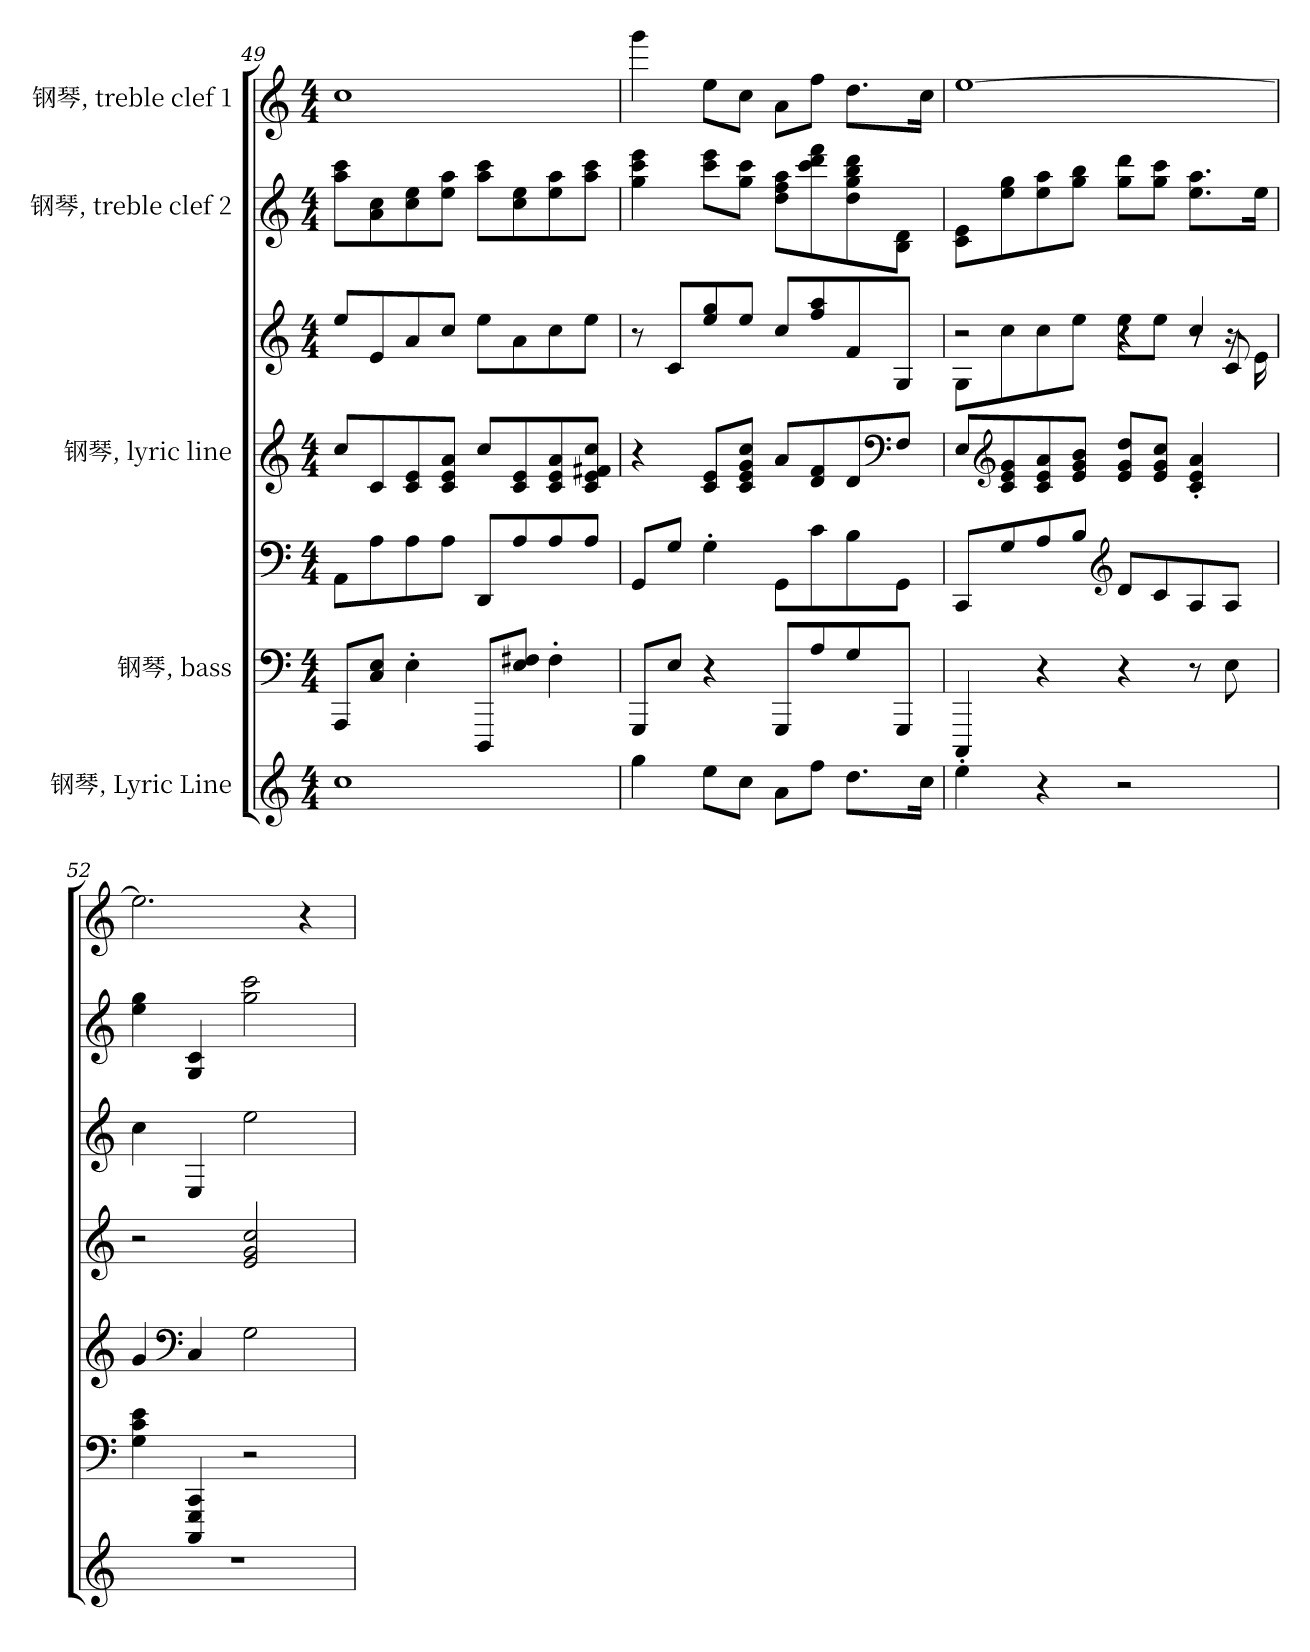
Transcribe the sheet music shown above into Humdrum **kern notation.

**kern	**kern	**kern	**kern	**kern	**kern	**kern
*part5	*part4	*part4	*part3	*part3	*part2	*part1
*staff7	*staff6	*staff5	*staff4	*staff3	*staff2	*staff1
*I"钢琴, Lyric Line	*I"钢琴, bass	*	*I"钢琴, lyric line	*	*I"钢琴, treble clef 2	*I"钢琴, treble clef 1
!!LO:PB:g=z
*clefG2	*clefF4	*clefF4	*clefG2	*clefG2	*clefG2	*clefG2
*k[]	*k[]	*k[]	*k[]	*k[]	*k[]	*k[]
*M4/4	*M4/4	*M4/4	*M4/4	*M4/4	*M4/4	*M4/4
=49	=49	=49	=49	=49	=49	=49
1cc	8AAA/L	8AA\L	8cc/L	8ee/L	8aa\ 8ccc\L	1cc
.	8C/ 8E/J	8A\	8c/	8e/	8a\ 8cc\	.
.	4E'\	8A\	8c/ 8e/	8a/	8cc\ 8ee\	.
.	.	8A\J	8c/ 8e/ 8a/J	8cc/J	8ee\ 8aa\J	.
.	8DDD/L	8DD/L	8cc/L	8ee\L	8aa\ 8ccc\L	.
.	8E/ 8F#X/J	8A/	8c/ 8e/	8a\	8cc\ 8ee\	.
.	4F#'\	8A/	8c/ 8e/ 8a/	8cc\	8ee\ 8aa\	.
.	.	8A/J	8c/ 8e/ 8f#X/ 8cc/J	8ee\J	8aa\ 8ccc\J	.
=50	=50	=50	=50	=50	=50	=50
4gg\	8GGG/L	8GG/L	4r	8r	4gg\ 4ccc\ 4eee\	4ggg\
.	8E/J	8G/J	.	8c/L	.	.
8ee\L	4r	4G'\	8c/ 8e/L	8ee/ 8gg/	8ccc\ 8eee\L	8ee\L
8cc\J	.	.	8c/ 8e/ 8g/ 8cc/J	8ee/J	8gg\ 8ccc\J	8cc\J
8a\L	8GGG/L	8GG\L	8a/L	8cc/L	8dd\ 8ff\ 8aa\L	8a\L
8ff\J	8A/	8c\	8d/ 8f/	8ff/ 8aa/	8ccc\ 8ddd\ 8fff\	8ff\J
*	*	*	*	*	*	*MM25
8.dd\L	8G/	8B\	8d/	8f/	8dd\ 8gg\ 8bb\ 8ddd\	8.dd\L
*	*	*	*clefF4	*	*	*
.	8GGG/J	8GG\J	8F/J	8G/J	8B\ 8d\J	.
16cc\Jk	.	.	.	.	.	16cc\Jk
=51	=51	=51	=51	=51	=51	=51
*	*	*	*	*^	*	*
*	*	*	*	*	*^	*	*
4ee\	4CCC'/	8CC/L	8E/L	2r	8G\L	2r	8c\ 8e\L	[1ee
*	*	*	*clefG2	*	*	*	*	*
.	.	8G/	8c/ 8e/ 8g/	.	8cc\	.	8ee\ 8gg\	.
4r	4r	8A/	8c/ 8e/ 8a/	.	8cc\	.	8ee\ 8aa\	.
.	.	8B/J	8e/ 8g/ 8b/J	.	8ee\J	.	8gg\ 8bb\J	.
*	*	*clefG2	*	*	*	*	*	*
2r	4r	8d/L	8e/ 8g/ 8dd/L	4r	8ee\L	4r	8gg\ 8ddd\L	.
.	.	8c/	8e/ 8g/ 8cc/J	.	8ee\J	.	8gg\ 8ccc\J	.
.	8r	8A/	4c/' 4e/' 4a/'	4cc/	8r	8r	8.ee\ 8.aa\L	.
.	8E\	8A/J	.	.	16r	8c/	.	.
.	.	.	.	.	16e\	.	16ee\Jk	.
*	*	*	*	*v	*v	*v	*	*
!!LO:PB:g=z
=52	=52	=52	=52	=52	=52	=52
1r	4G\ 4c\ 4e\	4g/	2r	4cc\	4ee\ 4gg\	2.ee\]
*	*	*clefF4	*	*	*	*
.	4CCC/ 4GGG/ 4CC/	4C/	.	4E/	4G/ 4c/	.
.	2r	2G\	2e/ 2g/ 2cc/	2ee\	2gg\ 2ccc\	.
.	.	.	.	.	.	4r
=	=	=	=	=	=	=
*-	*-	*-	*-	*-	*-	*-
